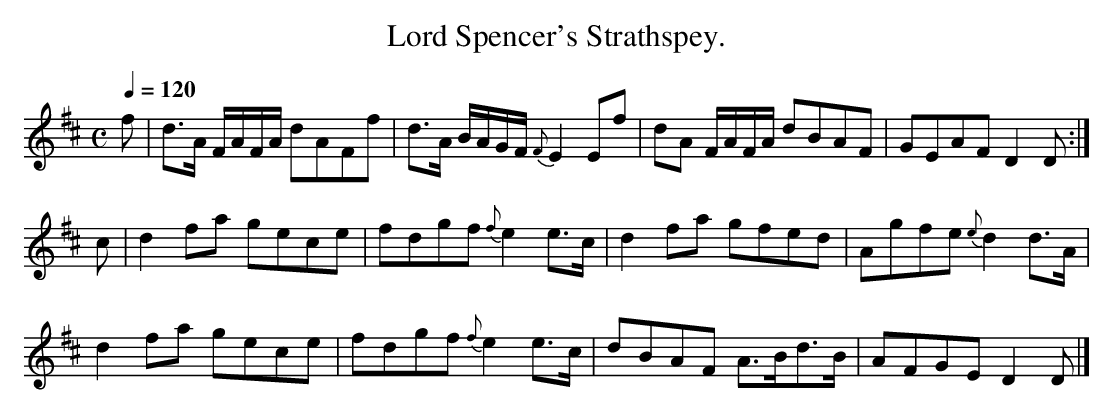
X:1
T:Lord Spencer's Strathspey.
M:C
L:1/8
Q:1/4=120
K:D
f|d>A F/A/F/A/ dAFf|d>A B/A/G/F/ {F}E2 Ef |dA F/A/F/A/ dBAF  |GEAF    D2 D :|
c|d2  fa       gece|fdgf         {f}e2 e>c|d2 fa       gfed  |Agfe {e}d2 d>A|
  d2  fa       gece|fdgf         {f}e2 e>c|dBAF       A>Bd>B|AFGE    D2 D |]
